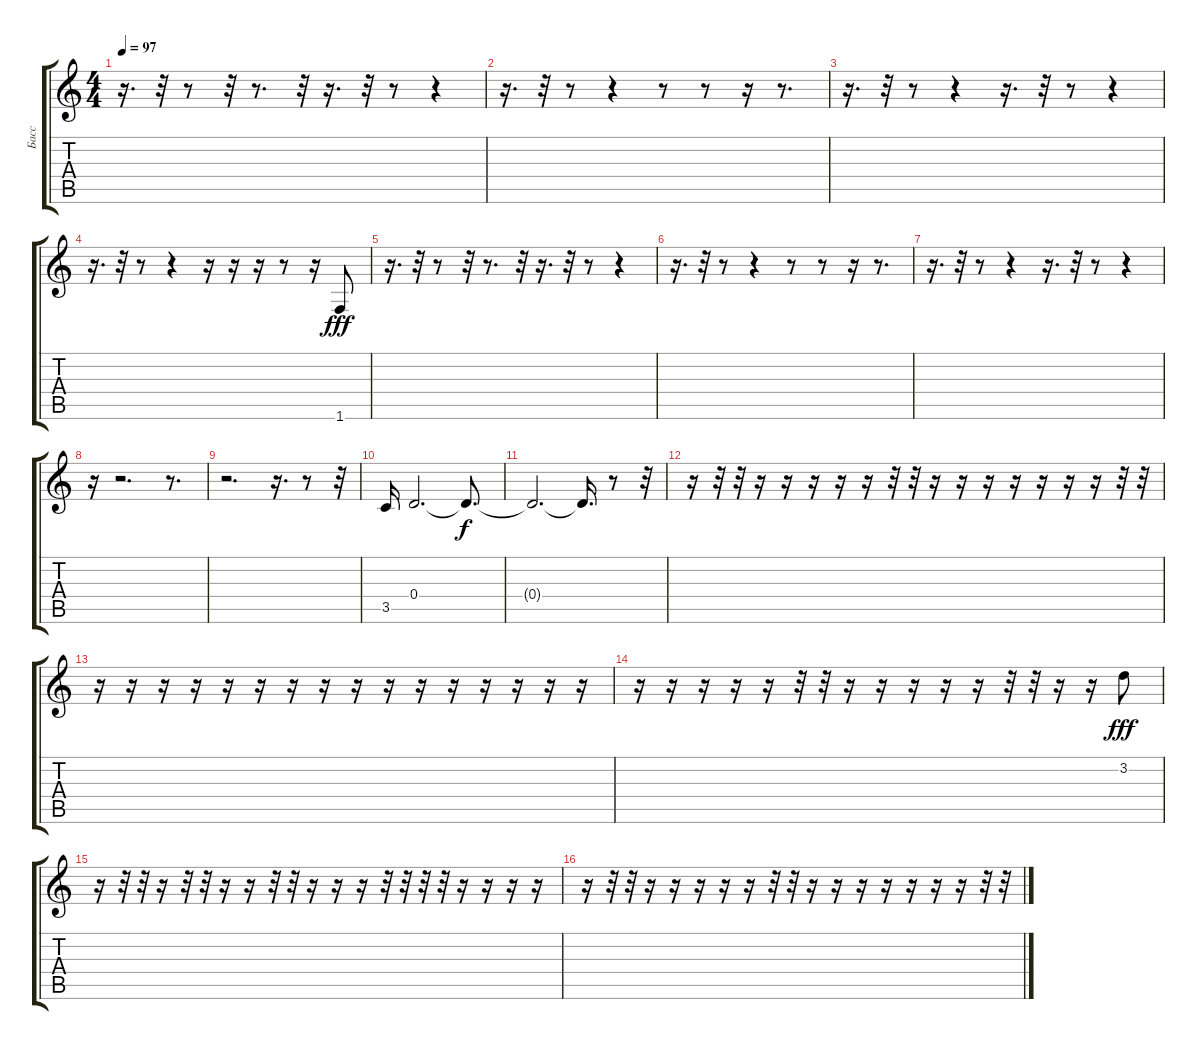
\track ("Басс" "Басс") {instrument electricbassfinger}
\staff {score tabs}
\tuning (E4 B3 G3 D3 A2 E2) {hide}
\ts (4 4)
\tempo 97
\clef g2
\ks c
r.16{d dy f} r.32 r.8 r.32 r.8{d} r.32 r.16{d} r.32 r.8 r.4 |
r.16{d} r.32 r.8 r.4 r.8 r.8 r.16 r.8{d} |
r.16{d} r.32 r.8 r.4 r.16{d} r.32 r.8 r.4 |
r.16{d} r.32 r.8 r.4 r.16 r.16 r.16 r.8 r.16 1.6.8{dy fff} |
r.16{d} r.32 r.8 r.32 r.8{d} r.32 r.16{d} r.32 r.8 r.4 |
r.16{d} r.32 r.8 r.4 r.8 r.8 r.16 r.8{d} |
r.16{d} r.32 r.8 r.4 r.16{d} r.32 r.8 r.4 |
r.16 r.2{d} r.8{d} |
r.2{d} r.16{d} r.8 r.32 |
3.5.16 0.4.2{d} 0.4{t}.8{d dy f} |
0.4{t}.2{d} 0.4{t}.16{d} r.8 r.32 |
r.16 r.32 r.32 r.16 r.16 r.16 r.16 r.16 r.32 r.32 r.16 r.16 r.16 r.16 r.16 r.16 r.16 r.32 r.32 |
r.16 r.16 r.16 r.16 r.16 r.16 r.16 r.16 r.16 r.16 r.16 r.16 r.16 r.16 r.16 r.16 |
r.16 r.16 r.16 r.16 r.16 r.32 r.32 r.16 r.16 r.16 r.16 r.16 r.32 r.32 r.16 r.16 3.2.8{dy fff} |
r.16 r.32 r.32 r.16 r.32 r.32 r.16 r.16 r.32 r.32 r.16 r.16 r.16 r.32 r.32 r.32 r.32 r.16 r.16 r.16 r.16 |
r.16 r.32 r.32 r.16 r.16 r.16 r.16 r.16 r.32 r.32 r.16 r.16 r.16 r.16 r.16 r.16 r.16 r.32 r.32
